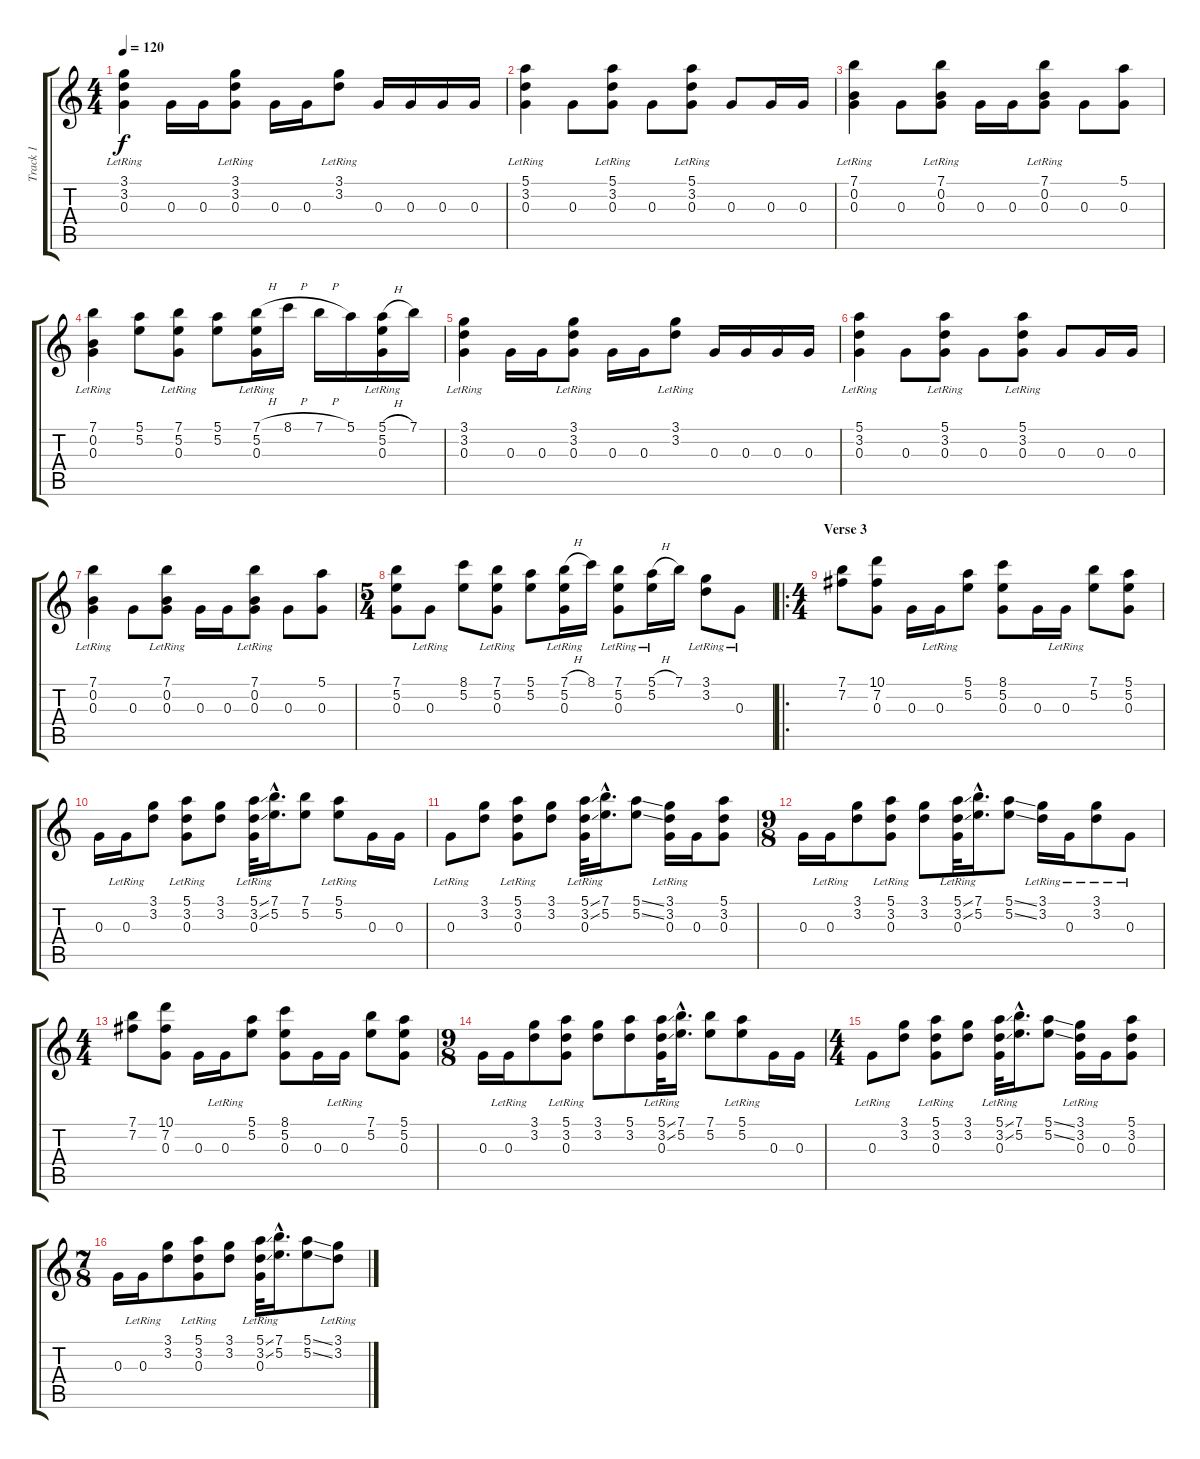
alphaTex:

\track ("Track 1" "Track 1") {instrument electricguitarclean}
\staff {score tabs}
\tuning (E4 B3 G3 D3 A2 E2) {hide}
\ts (4 4)
\section ("" "")
\tempo 120
\clef g2
\ks c
(3.1{lr} 3.2{lr} 0.3).4{dy f} 0.3.16 0.3.16 (3.1{lr} 3.2{lr} 0.3).8 0.3.16 0.3.16 (3.1{lr} 3.2{lr}).8 0.3.16 0.3.16 0.3.16 0.3.16 |
(5.1{lr} 3.2{lr} 0.3).4 0.3.8 (5.1{lr} 3.2{lr} 0.3).8 0.3.8 (5.1{lr} 3.2{lr} 0.3).8 0.3.8 0.3.16 0.3.16 |
(7.1{lr} 0.2{lr} 0.3).4 0.3.8 (7.1{lr} 0.2{lr} 0.3).8 0.3.16 0.3.16 (7.1{lr} 0.2{lr} 0.3).8 0.3.8 (5.1 0.3).8 |
(7.1 0.2 0.3{lr}).4 (5.1 5.2).8 (7.1 5.2 0.3{lr}).8 (5.1 5.2).8 (7.1{h} 5.2{lr} 0.3{lr}).16 8.1{h}.16 7.1{h}.16 5.1.16 (5.1{h} 5.2{lr} 0.3{lr}).16 7.1.16 |
\section ("" "")
(3.1{lr} 3.2{lr} 0.3).4 0.3.16 0.3.16 (3.1{lr} 3.2{lr} 0.3).8 0.3.16 0.3.16 (3.1{lr} 3.2{lr}).8 0.3.16 0.3.16 0.3.16 0.3.16 |
(5.1{lr} 3.2{lr} 0.3).4 0.3.8 (5.1{lr} 3.2{lr} 0.3).8 0.3.8 (5.1{lr} 3.2{lr} 0.3).8 0.3.8 0.3.16 0.3.16 |
(7.1{lr} 0.2{lr} 0.3).4 0.3.8 (7.1{lr} 0.2{lr} 0.3).8 0.3.16 0.3.16 (7.1{lr} 0.2{lr} 0.3).8 0.3.8 (5.1 0.3).8 |
\ts (5 4)
(7.1 5.2 0.3).8 0.3{lr}.8 (8.1 5.2).8 (7.1 5.2 0.3{lr}).8 (5.1 5.2).8 (7.1{h} 5.2{lr} 0.3{lr}).16 8.1.16 (7.1 5.2 0.3{lr}).8 (5.1{h} 5.2{lr}).16 7.1.16 (3.1{lr} 3.2{lr}).8 0.3{lr}.8 |
\ro
\ts (4 4)
\section ("" "Verse 3")
(7.1 7.2).8 (10.1 7.2 0.3).8 0.3.16 0.3{lr}.16 (5.1 5.2).8 (8.1 5.2 0.3).8 0.3.16 0.3{lr}.16 (7.1 5.2).8 (5.1 5.2 0.3).8 |
0.3.16 0.3{lr}.16 (3.1 3.2).8 (5.1 3.2 0.3{lr}).8 (3.1 3.2).8 (5.1{ss} 3.2{ss} 0.3{lr}).32 (7.1{hac} 5.2{hac}).16{d} (7.1 5.2).8 (5.1{lr} 5.2{lr}).8 0.3.16 0.3.16 |
0.3{lr}.8 (3.1 3.2).8 (5.1 3.2 0.3{lr}).8 (3.1 3.2).8 (5.1{ss} 3.2{ss} 0.3{lr}).32 (7.1{hac} 5.2{hac}).16{d} (5.1{ss} 5.2{ss}).8 (3.1{lr} 3.2{lr} 0.3).16 0.3.16 (5.1 3.2 0.3).8 |
\ts (9 8)
0.3.16 0.3{lr}.16 (3.1 3.2).8 (5.1 3.2 0.3{lr}).8 (3.1 3.2).8 (5.1{ss} 3.2{ss} 0.3{lr}).32 (7.1{hac} 5.2{hac}).16{d} (5.1{ss} 5.2{ss}).8 (3.1{lr} 3.2{lr}).16 0.3{lr}.16 (3.1{lr} 3.2{lr}).8 0.3{lr}.8 |
\ts (4 4)
(7.1 7.2).8 (10.1 7.2 0.3).8 0.3.16 0.3{lr}.16 (5.1 5.2).8 (8.1 5.2 0.3).8 0.3.16 0.3{lr}.16 (7.1 5.2).8 (5.1 5.2 0.3).8 |
\ts (9 8)
0.3.16 0.3{lr}.16 (3.1 3.2).8 (5.1 3.2 0.3{lr}).8 (3.1 3.2).8 (5.1 3.2).8 (5.1{ss} 3.2{ss} 0.3{lr}).32 (7.1{hac} 5.2{hac}).16{d} (7.1 5.2).8 (5.1{lr} 5.2{lr}).8 0.3.16 0.3.16 |
\ts (4 4)
0.3{lr}.8 (3.1 3.2).8 (5.1 3.2 0.3{lr}).8 (3.1 3.2).8 (5.1{ss} 3.2{ss} 0.3{lr}).32 (7.1{hac} 5.2{hac}).16{d} (5.1{ss} 5.2{ss}).8 (3.1{lr} 3.2{lr} 0.3).16 0.3.16 (5.1 3.2 0.3).8 |
\ts (7 8)
0.3.16 0.3{lr}.16 (3.1 3.2).8 (5.1 3.2 0.3{lr}).8 (3.1 3.2).8 (5.1{ss} 3.2{ss} 0.3{lr}).32 (7.1{hac} 5.2{hac}).16{d} (5.1{ss} 5.2{ss}).8 (3.1{lr} 3.2{lr}).8
